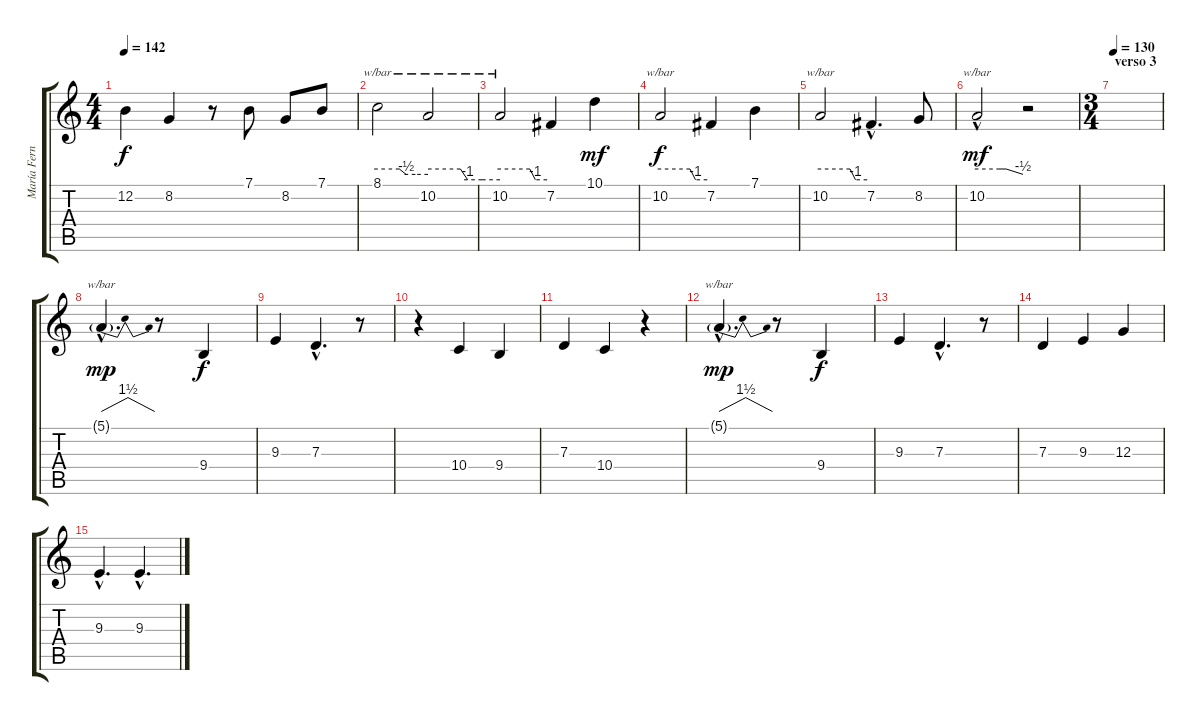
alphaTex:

\track ("María Fernanada (voz)" "María Fern") {instrument lead3calliope}
\staff {score tabs}
\tuning (E4 B3 G3 D3 A2 E2) {hide}
\ts (4 4)
\tempo 142
\clef g2
\ks c
12.2.4{dy f} 8.2.4 r.8 7.1.8 8.2.8 7.1.8 |
8.1.2{tbe (custom default 0 0 26 0 34 -2 45 -2 60 -2)} 10.2.2{tbe (custom default 0 0 27 0 33 -4 45 -4 60 -4)} |
10.2.2{tbe (custom default 0 0 38 0 45 -4 60 -4)} 7.2.4 10.1.4{dy mf} |
10.2.2{tbe (custom default 0 0 38 0 45 -4 60 -4) dy f} 7.2.4 7.1.4 |
10.2.2{tbe (custom default 0 0 38 0 45 -4 60 -4)} 7.2{hac}.4{d} 8.2.8 |
10.2{hac}.2{tbe (custom default 0 0 30 0 38 0 60 -2) dy mf} r.2 |
\ts (3 4)
\section ("" "verso 3")
\tempo 130
|
5.1{g hac}.4{d tbe (dip default 0 0 15 6 45 6 60 0) dy mp} r.8 9.4.4{dy f} |
9.3.4 7.3{hac}.4{d} r.8 |
r.4 10.4.4 9.4.4 |
7.3.4 10.4.4 r.4 |
5.1{g hac}.4{d tbe (dip default 0 0 15 6 45 6 60 0) dy mp} r.8 9.4.4{dy f} |
9.3.4 7.3{hac}.4{d} r.8 |
7.3.4 9.3.4 12.3.4 |
9.3{hac}.4{d} 9.3{hac}.4{d}
